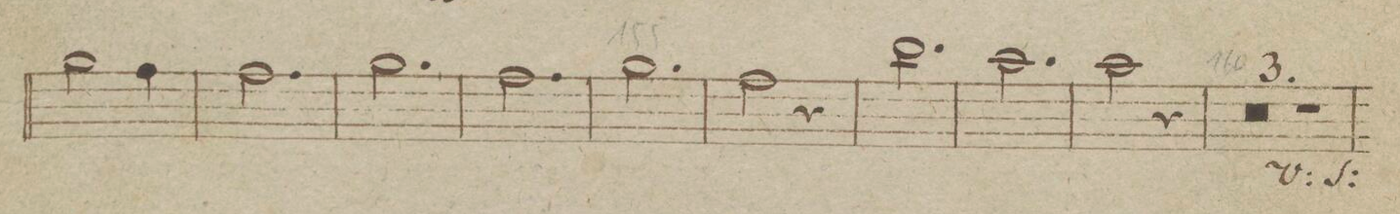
**kern	**dynam
*I"Oboe Primo.	*
*clefG2	*
*k[b-e-]	*
*met(c)	*
*M3/4	*
2gg\	.
4ff\	.
=152	=152
2.ff\	.
=153	=153
2.gg\	.
=154	=154
2.ff\	.
=155	=155
2.gg\	.
=156	=156
2ff\	.
4r	.
=157	=157
2.bb-\	.
=158	=158
2.aa\	.
=159	=159
2aa\	.
4r	.
=160	=160
1.r	.
=161	=161
=162	=162
2.r	.
=163	=163
*-	*-
